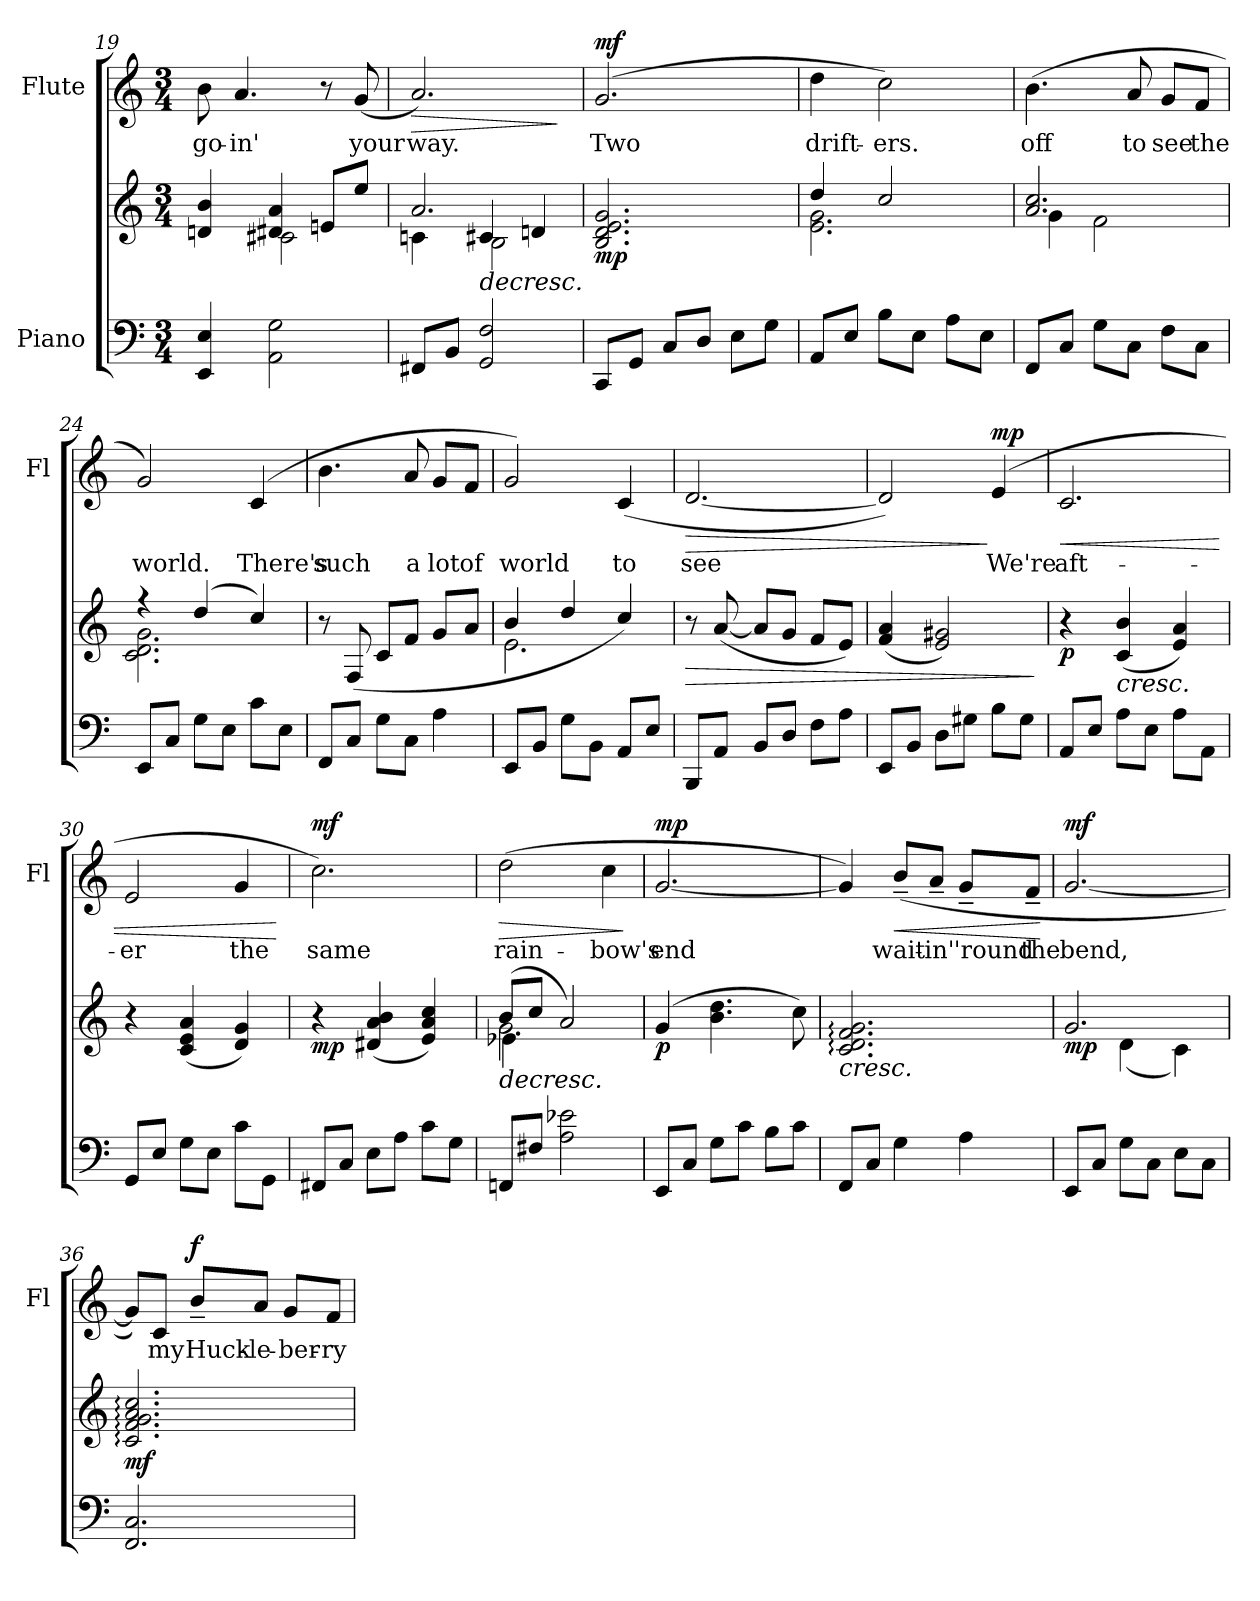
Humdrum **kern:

**kern	**kern	**dynam	**kern	**text	**dynam
*part2	*part2	*part2	*part1	*part1	*part1
*staff3	*staff2	*staff2/3	*staff1	*staff1	*staff1
*I"Piano	*	*	*I"Flute	*	*
*	*	*	*I'Fl	*	*
*clefF4	*clefG2	*	*clefG2	*	*
*k[]	*k[]	*	*k[]	*	*
*M3/4	*M3/4	*	*M3/4	*	*
=19	=19	=19	=19	=19	=19
*	*^	*	*	*	*
!	!	!	!	!	!LO:LY:a	!
4EE/ 4E/	4dn/ 4b/	4ryy	.	8b\	go-	.
!	!	!	!	!	!LO:LY:a	!
.	.	.	.	4.a/	-in'	.
2AA\ 2G\	4d#X/ 4a/	2c#X\	.	.	.	.
.	8en/L	.	.	8r	.	.
!	!	!	!	!	!LO:LY:a	!
.	8ee/J	.	.	(<8g/	your	.
!!LO:PB:g=z
=20	=20	=20	=20	=20	=20	=20
*	*	*^	*	*	*	*
!	!	!	!	!	!	!LO:LY:a	!LO:HP:b
8FF#X/L	2.a/	4cn\	4ryy	.	2.a/)	way.	>
8BB/J	.	.	.	.	.	.	.
!	!	!	!	!LO:HP:b	!	!	!
2GG/ 2F/	.	4c#X/	2B\	>	.	.	.
.	.	4dn/	.	.	.	.	.
*	*v	*v	*v	*	*	*	*
.	.	.	.	.	]
=21	=21	=21	=21	=21	=21
!	!	!LO:DY:b	!	!LO:LY:a	!LO:DY:b
8CC/L	2.B/ 2.d/ 2.e/ 2.g/	mp	(>2.g/	Two	mf
8GG/J	.	.	.	.	.
8C/L	.	.	.	.	.
8D/J	.	.	.	.	.
8E\L	.	.	.	.	.
8G\J	.	.	.	.	.
=22	=22	=22	=22	=22	=22
*	*^	*	*	*	*
!	!	!	!	!	!LO:LY:a	!
8AA/L	4dd/	2.e\ 2.g\	.	4dd\	drift-	.
8E/J	.	.	.	.	.	.
!	!	!	!	!	!LO:LY:a	!
8B\L	2cc/	.	.	2cc\)	-ers.	.
8E\J	.	.	.	.	.	.
8A\L	.	.	.	.	.	.
8E\J	.	.	.	.	.	.
=23	=23	=23	=23	=23	=23	=23
!	!	!	!	!	!LO:LY:a	!
8FF/L	2.a/ 2.cc/	4g\	.	(>4.b\	off	.
8C/J	.	.	.	.	.	.
8G\L	.	2f\	.	.	.	.
!	!	!	!	!	!LO:LY:a	!
8C\J	.	.	.	8a/	to	.
!	!	!	!	!	!LO:LY:a	!
8F\L	.	.	.	8g/L	see	.
!	!	!	!	!	!LO:LY:a	!
8C\J	.	.	.	8f/J	the	.
=24	=24	=24	=24	=24	=24	=24
!	!	!	!	!	!LO:LY:a	!
8EE/L	4r	2.c\ 2.d\ 2.g\	.	2g/)	world.	.
8C/J	.	.	.	.	.	.
8G\L	(>4dd/	.	.	.	.	.
8E\J	.	.	.	.	.	.
!	!	!	!	!	!LO:LY:a	!
8c\L	4cc/)	.	.	(>4c/	There's	.
8E\J	.	.	.	.	.	.
*	*v	*v	*	*	*	*
=25	=25	=25	=25	=25	=25
!	!	!	!	!LO:LY:a	!
8FF/L	8r	.	4.b\	such	.
8C/J	(>8F/	.	.	.	.
8G\L	8c/L	.	.	.	.
!	!	!	!	!LO:LY:a	!
8C\J	8f/J	.	8a/	a	.
!	!	!	!	!LO:LY:a	!
4A\	8g/L	.	8g/L	lot	.
!	!	!	!	!LO:LY:a	!
.	8a/J	.	8f/J	of	.
!!LO:LB:g=z
=26	=26	=26	=26	=26	=26
*	*^	*	*	*	*
!	!	!	!	!	!LO:LY:a	!
8EE/L	4b/	2.e\	.	2g/)	world	.
8BB/J	.	.	.	.	.	.
8G\L	4dd/	.	.	.	.	.
8BB\J	.	.	.	.	.	.
!	!	!	!	!	!LO:LY:a	!
8AA/L	4cc/)	.	.	(>4c/	to	.
8E/J	.	.	.	.	.	.
*	*v	*v	*	*	*	*
=27	=27	=27	=27	=27	=27
!	!	!LO:HP:b	!	!LO:LY:a	!LO:HP:b
8BBB/L	8r	>	[2.d/	-see	>
8AA/J	(<[8a/	.	.	.	.
8BB/L	8a/L]	.	.	.	.
8D/J	8g/J	.	.	.	.
8F\L	8f/L	.	.	.	.
8A\J	8e/J)	.	.	.	.
=28	=28	=28	=28	=28	=28
8EE/L	(<4f/ 4a/	.	2d/])	.	.
8BB/J	.	.	.	.	.
8D\L	2e/ 2g#X/)	.	.	.	.
8G#X\J	.	.	.	.	.
!	!	!	!	!LO:LY:a	!LO:DY:n=1:b
8B\L	.	.	(>4e/	We're	] mp
8G#\J	.	.	.	.	.
.	.	]	.	.	.
=29	=29	=29	=29	=29	=29
!	!	!LO:DY:b	!	!LO:LY:a	!LO:HP:b
8AA/L	4r	p	2.c/	aft-	<
8E/J	.	.	.	.	.
!	!	!LO:HP:b	!	!	!
8A\L	(<4c/ 4b/	<	.	.	.
8E\J	.	.	.	.	.
8A\L	4e/ 4a/)	.	.	.	.
8AA\J	.	.	.	.	.
=30	=30	=30	=30	=30	=30
!	!	!	!	!LO:LY:a	!
8GG/L	4r	.	2e/	-er	.
8E/J	.	.	.	.	.
8G\L	(<4c/ 4e/ 4a/	.	.	.	.
8E\J	.	.	.	.	.
!	!	!	!	!LO:LY:a	!
8c\L	4d/ 4g/)	.	4g/	the	.
8GG\J	.	.	.	.	.
.	.	]	.	.	[
=31	=31	=31	=31	=31	=31
!	!	!LO:DY:b	!	!LO:LY:a	!LO:DY:b
8FF#X/L	4r	mp	2.cc\)	same	mf
8C/J	.	.	.	.	.
8E\L	(<4d#X/ 4a/ 4b/	.	.	.	.
8A\J	.	.	.	.	.
8c\L	4e/ 4a/ 4cc/)	.	.	.	.
8G\J	.	.	.	.	.
=32	=32	=32	=32	=32	=32
!	!	!LO:HP:b	!	!LO:LY:a	!LO:HP:b
*	*^	*	*	*	*
*	*	*^	*	*	*	*
8FFn/L	(>8b/L	2.g\	4e-X\	>	(>2dd\	rain-	>
8F#X/J	8cc/J	.	.	.	.	.	.
2A\ 2e-X\	2a/)	.	2ryy	.	.	.	.
!	!	!	!	!	!	!LO:LY:a	!
.	.	.	.	.	4cc\	-bow's	.
*	*v	*v	*v	*	*	*	*
.	.	[	.	.	]
!!LO:LB:g=z
=33	=33	=33	=33	=33	=33
!	!	!LO:DY:b	!	!LO:LY:a	!LO:DY:b
8EE/L	(>4g/	p	[2.g/	end	mp
8C/J	.	.	.	.	.
8G\L	4.b\ 4.dd\	.	.	.	.
8c\J	.	.	.	.	.
8B\L	.	.	.	.	.
8c\J	8cc\)	.	.	.	.
=34	=34	=34	=34	=34	=34
!	!	!LO:HP:b	!	!	!
8FF/L	2.c/: 2.d/: 2.f/: 2.g/:	<	4g/])	.	.
8C/J	.	.	.	.	.
!	!	!	!	!LO:LY:a	!LO:HP:b
4G\	.	.	(>8b~/L	wait-	<
!	!	!	!	!LO:LY:a	!
.	.	.	8a~/J	-in'	.
!	!	!	!	!LO:LY:a	!
4A\	.	.	8g~/L	'round	.
!	!	!	!	!LO:LY:a	!
.	.	.	8f~/J	the	.
.	.	]	.	.	[
=35	=35	=35	=35	=35	=35
*	*^	*	*	*	*
!	!	!	!LO:DY:b	!	!LO:LY:a	!LO:DY:b
8EE/L	2.g/	4ryy	mp	[2.g/	bend,	mf
8C/J	.	.	.	.	.	.
8G\L	.	(<4d\	.	.	.	.
8C\J	.	.	.	.	.	.
8E\L	.	4c\)	.	.	.	.
8C\J	.	.	.	.	.	.
*	*v	*v	*	*	*	*
.	.	[	.	.	.
=36	=36	=36	=36	=36	=36
*	*	*	*MM40	*	*
!	!	!LO:DY:b	!	!	!
2.FF/ 2.C/	2.c/: 2.f/: 2.g/: 2.a/: 2.cc/:	mf	8g/L])	.	.
*	*	*	*MM60	*	*
!	!	!	!	!LO:LY:a	!
.	.	.	8c/J	my	.
!	!	!	!	!LO:LY:a	!LO:DY:b
.	.	.	8b~/L	Huck-	f
!	!	!	!	!LO:LY:a	!
.	.	.	8a/J	-le-	.
!	!	!	!	!LO:LY:a	!
.	.	.	8g/L	-ber-	.
!	!	!	!	!LO:LY:a	!
.	.	.	8f/J	-ry	.
=	=	=	=	=	=
*-	*-	*-	*-	*-	*-
